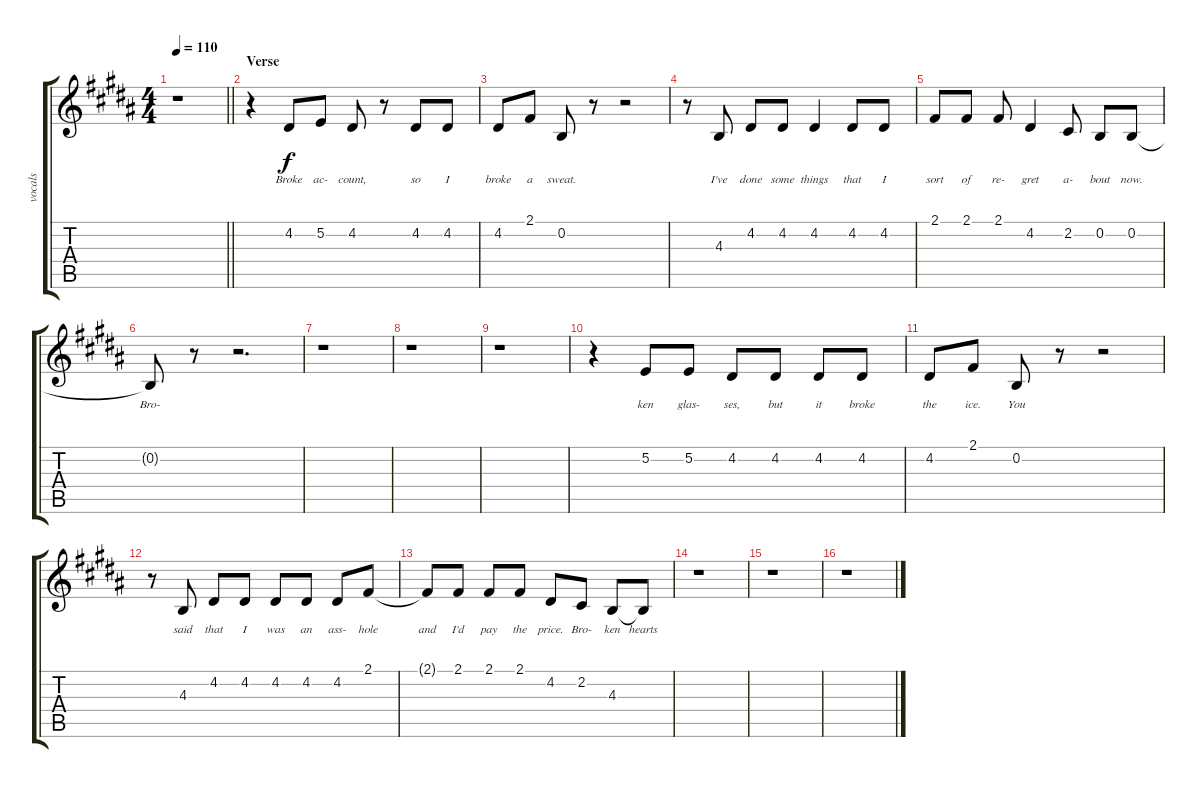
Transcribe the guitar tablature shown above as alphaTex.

\track ("vocals" "vocals") {instrument flute}
\staff {score tabs}
\tuning (E4 B3 G3 D3 A2 E2) {hide}
\ts (4 4)
\tempo 110
\clef g2
\barLineRight lightlight
\ks b
r.1{dy f} |
\section ("" "Verse")
r.4 4.2.8{lyrics (0 "Broke") lyrics (1 "") lyrics (2 "") lyrics (3 "") lyrics (4 "")} 5.2.8{lyrics (0 "ac-") lyrics (1 "") lyrics (2 "") lyrics (3 "") lyrics (4 "")} 4.2.8{lyrics (0 "count,") lyrics (1 "") lyrics (2 "") lyrics (3 "") lyrics (4 "")} r.8 4.2.8{lyrics (0 "so") lyrics (1 "") lyrics (2 "") lyrics (3 "") lyrics (4 "")} 4.2.8{lyrics (0 "I") lyrics (1 "") lyrics (2 "") lyrics (3 "") lyrics (4 "")} |
4.2.8{lyrics (0 "broke") lyrics (1 "") lyrics (2 "") lyrics (3 "") lyrics (4 "")} 2.1.8{lyrics (0 "a") lyrics (1 "") lyrics (2 "") lyrics (3 "") lyrics (4 "")} 0.2.8{lyrics (0 "sweat.") lyrics (1 "") lyrics (2 "") lyrics (3 "") lyrics (4 "")} r.8 r.2 |
r.8 4.3.8{lyrics (0 "I've") lyrics (1 "") lyrics (2 "") lyrics (3 "") lyrics (4 "")} 4.2.8{lyrics (0 "done") lyrics (1 "") lyrics (2 "") lyrics (3 "") lyrics (4 "")} 4.2.8{lyrics (0 "some") lyrics (1 "") lyrics (2 "") lyrics (3 "") lyrics (4 "")} 4.2.4{lyrics (0 "things") lyrics (1 "") lyrics (2 "") lyrics (3 "") lyrics (4 "")} 4.2.8{lyrics (0 "that") lyrics (1 "") lyrics (2 "") lyrics (3 "") lyrics (4 "")} 4.2.8{lyrics (0 "I") lyrics (1 "") lyrics (2 "") lyrics (3 "") lyrics (4 "")} |
2.1.8{lyrics (0 "sort") lyrics (1 "") lyrics (2 "") lyrics (3 "") lyrics (4 "")} 2.1.8{lyrics (0 "of") lyrics (1 "") lyrics (2 "") lyrics (3 "") lyrics (4 "")} 2.1.8{lyrics (0 "re-") lyrics (1 "") lyrics (2 "") lyrics (3 "") lyrics (4 "")} 4.2.4{lyrics (0 "gret") lyrics (1 "") lyrics (2 "") lyrics (3 "") lyrics (4 "")} 2.2.8{lyrics (0 "a-") lyrics (1 "") lyrics (2 "") lyrics (3 "") lyrics (4 "")} 0.2.8{lyrics (0 "bout") lyrics (1 "") lyrics (2 "") lyrics (3 "") lyrics (4 "")} 0.2.8{lyrics (0 "now.") lyrics (1 "") lyrics (2 "") lyrics (3 "") lyrics (4 "")} |
0.2{t}.8{lyrics (0 "Bro-") lyrics (1 "") lyrics (2 "") lyrics (3 "") lyrics (4 "")} r.8 r.2{d} |
r.1 |
r.1 |
r.1 |
r.4 5.2.8{lyrics (0 "ken") lyrics (1 "") lyrics (2 "") lyrics (3 "") lyrics (4 "")} 5.2.8{lyrics (0 "glas-") lyrics (1 "") lyrics (2 "") lyrics (3 "") lyrics (4 "")} 4.2.8{lyrics (0 "ses,") lyrics (1 "") lyrics (2 "") lyrics (3 "") lyrics (4 "")} 4.2.8{lyrics (0 "but") lyrics (1 "") lyrics (2 "") lyrics (3 "") lyrics (4 "")} 4.2.8{lyrics (0 "it") lyrics (1 "") lyrics (2 "") lyrics (3 "") lyrics (4 "")} 4.2.8{lyrics (0 "broke") lyrics (1 "") lyrics (2 "") lyrics (3 "") lyrics (4 "")} |
4.2.8{lyrics (0 "the") lyrics (1 "") lyrics (2 "") lyrics (3 "") lyrics (4 "")} 2.1.8{lyrics (0 "ice.") lyrics (1 "") lyrics (2 "") lyrics (3 "") lyrics (4 "")} 0.2.8{lyrics (0 "You") lyrics (1 "") lyrics (2 "") lyrics (3 "") lyrics (4 "")} r.8 r.2 |
r.8 4.3.8{lyrics (0 "said") lyrics (1 "") lyrics (2 "") lyrics (3 "") lyrics (4 "")} 4.2.8{lyrics (0 "that") lyrics (1 "") lyrics (2 "") lyrics (3 "") lyrics (4 "")} 4.2.8{lyrics (0 "I") lyrics (1 "") lyrics (2 "") lyrics (3 "") lyrics (4 "")} 4.2.8{lyrics (0 "was") lyrics (1 "") lyrics (2 "") lyrics (3 "") lyrics (4 "")} 4.2.8{lyrics (0 "an") lyrics (1 "") lyrics (2 "") lyrics (3 "") lyrics (4 "")} 4.2.8{lyrics (0 "ass-") lyrics (1 "") lyrics (2 "") lyrics (3 "") lyrics (4 "")} 2.1.8{lyrics (0 "hole") lyrics (1 "") lyrics (2 "") lyrics (3 "") lyrics (4 "")} |
2.1{t}.8{lyrics (0 "and") lyrics (1 "") lyrics (2 "") lyrics (3 "") lyrics (4 "")} 2.1.8{lyrics (0 "I'd") lyrics (1 "") lyrics (2 "") lyrics (3 "") lyrics (4 "")} 2.1.8{lyrics (0 "pay") lyrics (1 "") lyrics (2 "") lyrics (3 "") lyrics (4 "")} 2.1.8{lyrics (0 "the") lyrics (1 "") lyrics (2 "") lyrics (3 "") lyrics (4 "")} 4.2.8{lyrics (0 "price.") lyrics (1 "") lyrics (2 "") lyrics (3 "") lyrics (4 "")} 2.2.8{lyrics (0 "Bro-") lyrics (1 "") lyrics (2 "") lyrics (3 "") lyrics (4 "")} 4.3.8{lyrics (0 "ken") lyrics (1 "") lyrics (2 "") lyrics (3 "") lyrics (4 "")} 4.3{t}.8{lyrics (0 "hearts") lyrics (1 "") lyrics (2 "") lyrics (3 "") lyrics (4 "")} |
r.1 |
r.1 |
r.1
